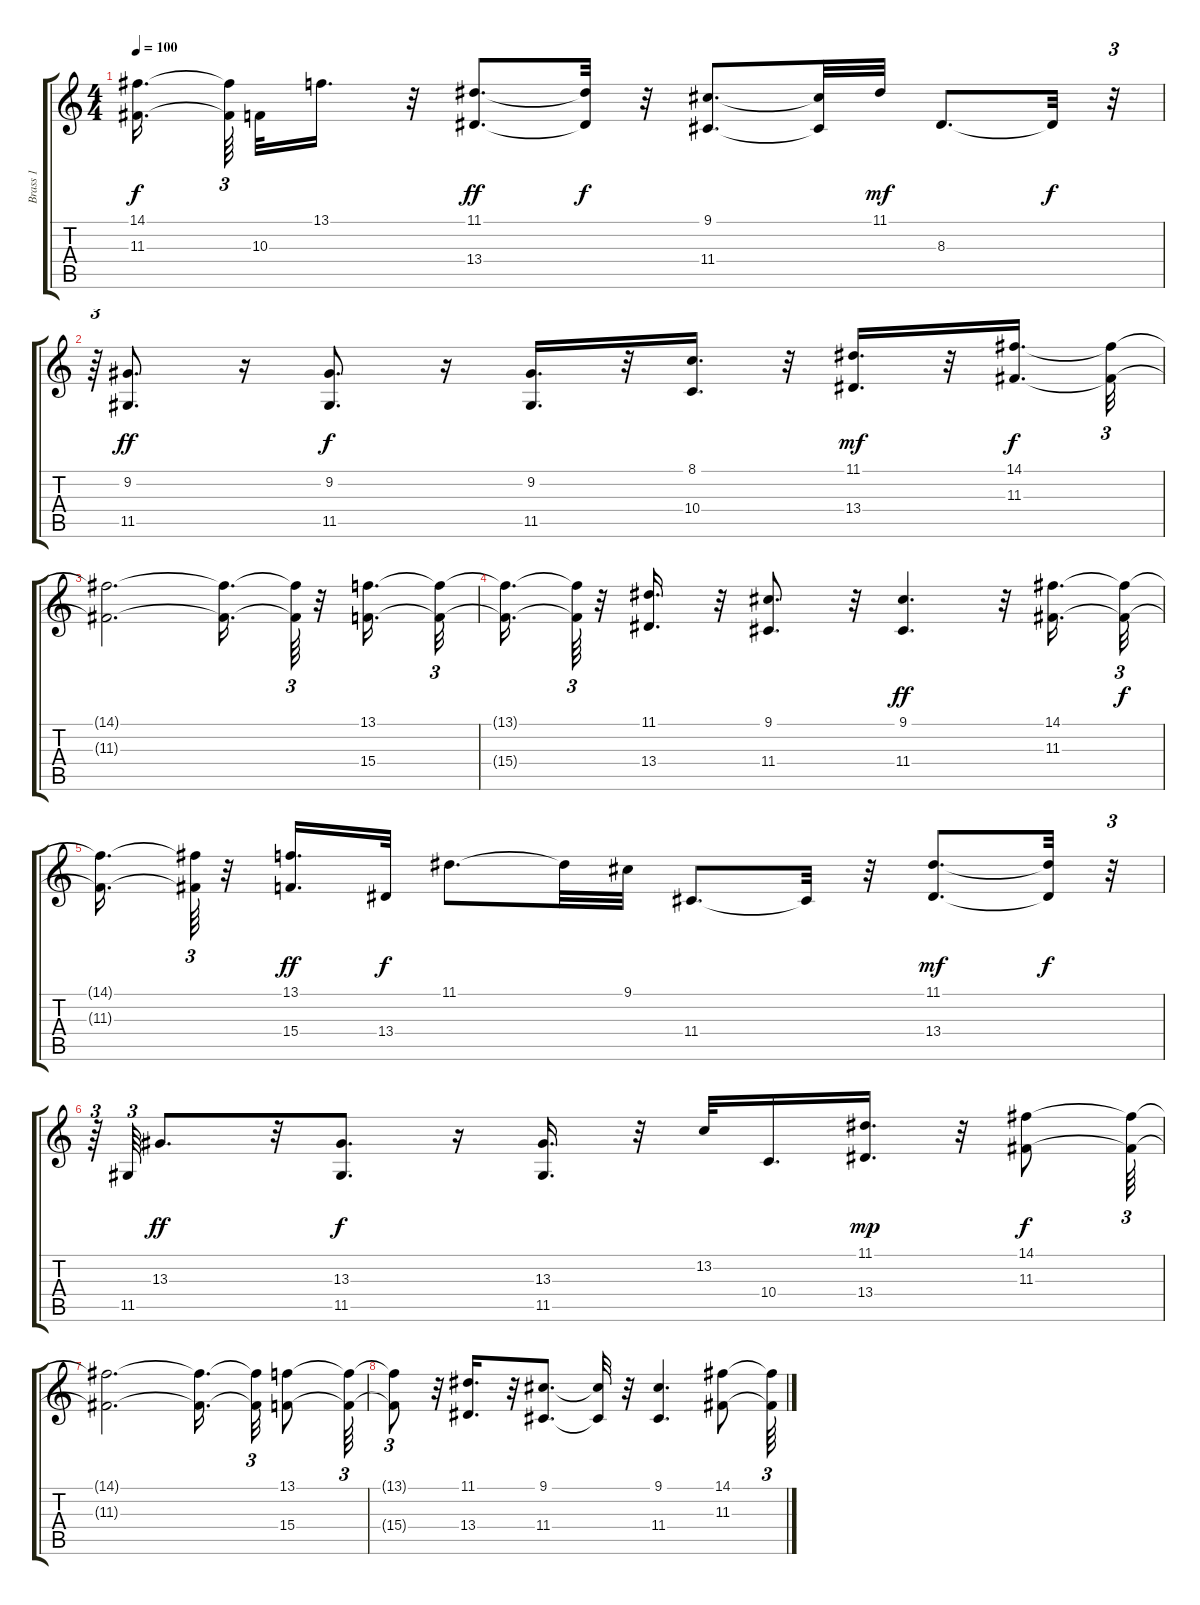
\track ("Brass 1" "Brass 1") {instrument synthbrass1}
\staff {score tabs}
\tuning (E4 B3 G3 D3 A2 E2) {hide}
\ts (4 4)
\tempo 100
\clef g2
\ks c
(14.1{t} 11.3{t}).16{d dy f} (14.1{t} 11.3{t}).64{tu (3 2)} 10.3.32 13.1.16{d} r.32 (11.1 13.4).8{d dy ff} (11.1{t} 13.4{t}).32{dy f} r.32 (9.1 11.4).8{d} (9.1{t} 11.4{t}).32 11.1.32{dy mf} 8.3.8{d} 8.3{t}.32{dy f} r.32{tu (3 2)} |
r.64{tu (3 2)} (9.2 11.5).8{d dy ff} r.16 (9.2 11.5).8{d dy f} r.16 (9.2 11.5).16{d} r.32 (8.1 10.4).16{d} r.32 (11.1 13.4).16{d dy mf} r.32 (14.1 11.3).16{d dy f} (14.1{t} 11.3{t}).32{tu (3 2)} |
(14.1{t} 11.3{t}).2{d} (14.1{t} 11.3{t}).16{d} (14.1{t} 11.3{t}).64{tu (3 2)} r.32 (13.1 15.4).16{d} (13.1{t} 15.4{t}).32{tu (3 2)} |
(13.1{t} 15.4{t}).16{d} (13.1{t} 15.4{t}).64{tu (3 2)} r.32 (11.1 13.4).16{d} r.32 (9.1 11.4).8{d} r.32 (9.1 11.4).4{d dy ff} r.32 (14.1 11.3).16{d} (14.1{t} 11.3{t}).32{tu (3 2) dy f} |
(14.1{t} 11.3{t}).16{d} (14.1{t} 11.3{t}).64{tu (3 2)} r.32 (13.1 15.4).16{d dy ff} 13.4.32{dy f} 11.1.8{d} 11.1{t}.32 9.1.32 11.4.8{d} 11.4{t}.32 r.32 (11.1 13.4).8{d dy mf} (11.1{t} 13.4{t}).32{dy f} r.32{tu (3 2)} |
r.64{tu (3 2)} 11.5.64{tu (3 2)} 13.3.8{d dy ff} r.32 (13.3 11.5).8{d dy f} r.16 (13.3 11.5).16{d} r.32 13.2.32 10.4.16{d} (11.1 13.4).16{d dy mp} r.32 (14.1 11.3).8{dy f} (14.1{t} 11.3{t}).64{tu (3 2)} |
(14.1{t} 11.3{t}).2{d} (14.1{t} 11.3{t}).16{d} (14.1{t} 11.3{t}).32{tu (3 2)} (13.1 15.4).8 (13.1{t} 15.4{t}).64{tu (3 2)} |
(13.1{t} 15.4{t}).8{tu (3 2)} r.32 (11.1 13.4).16{d} r.32 (9.1 11.4).8{d} (9.1{t} 11.4{t}).32 r.32 (9.1 11.4).4{d} (14.1 11.3).8 (14.1{t} 11.3{t}).64{tu (3 2)}
